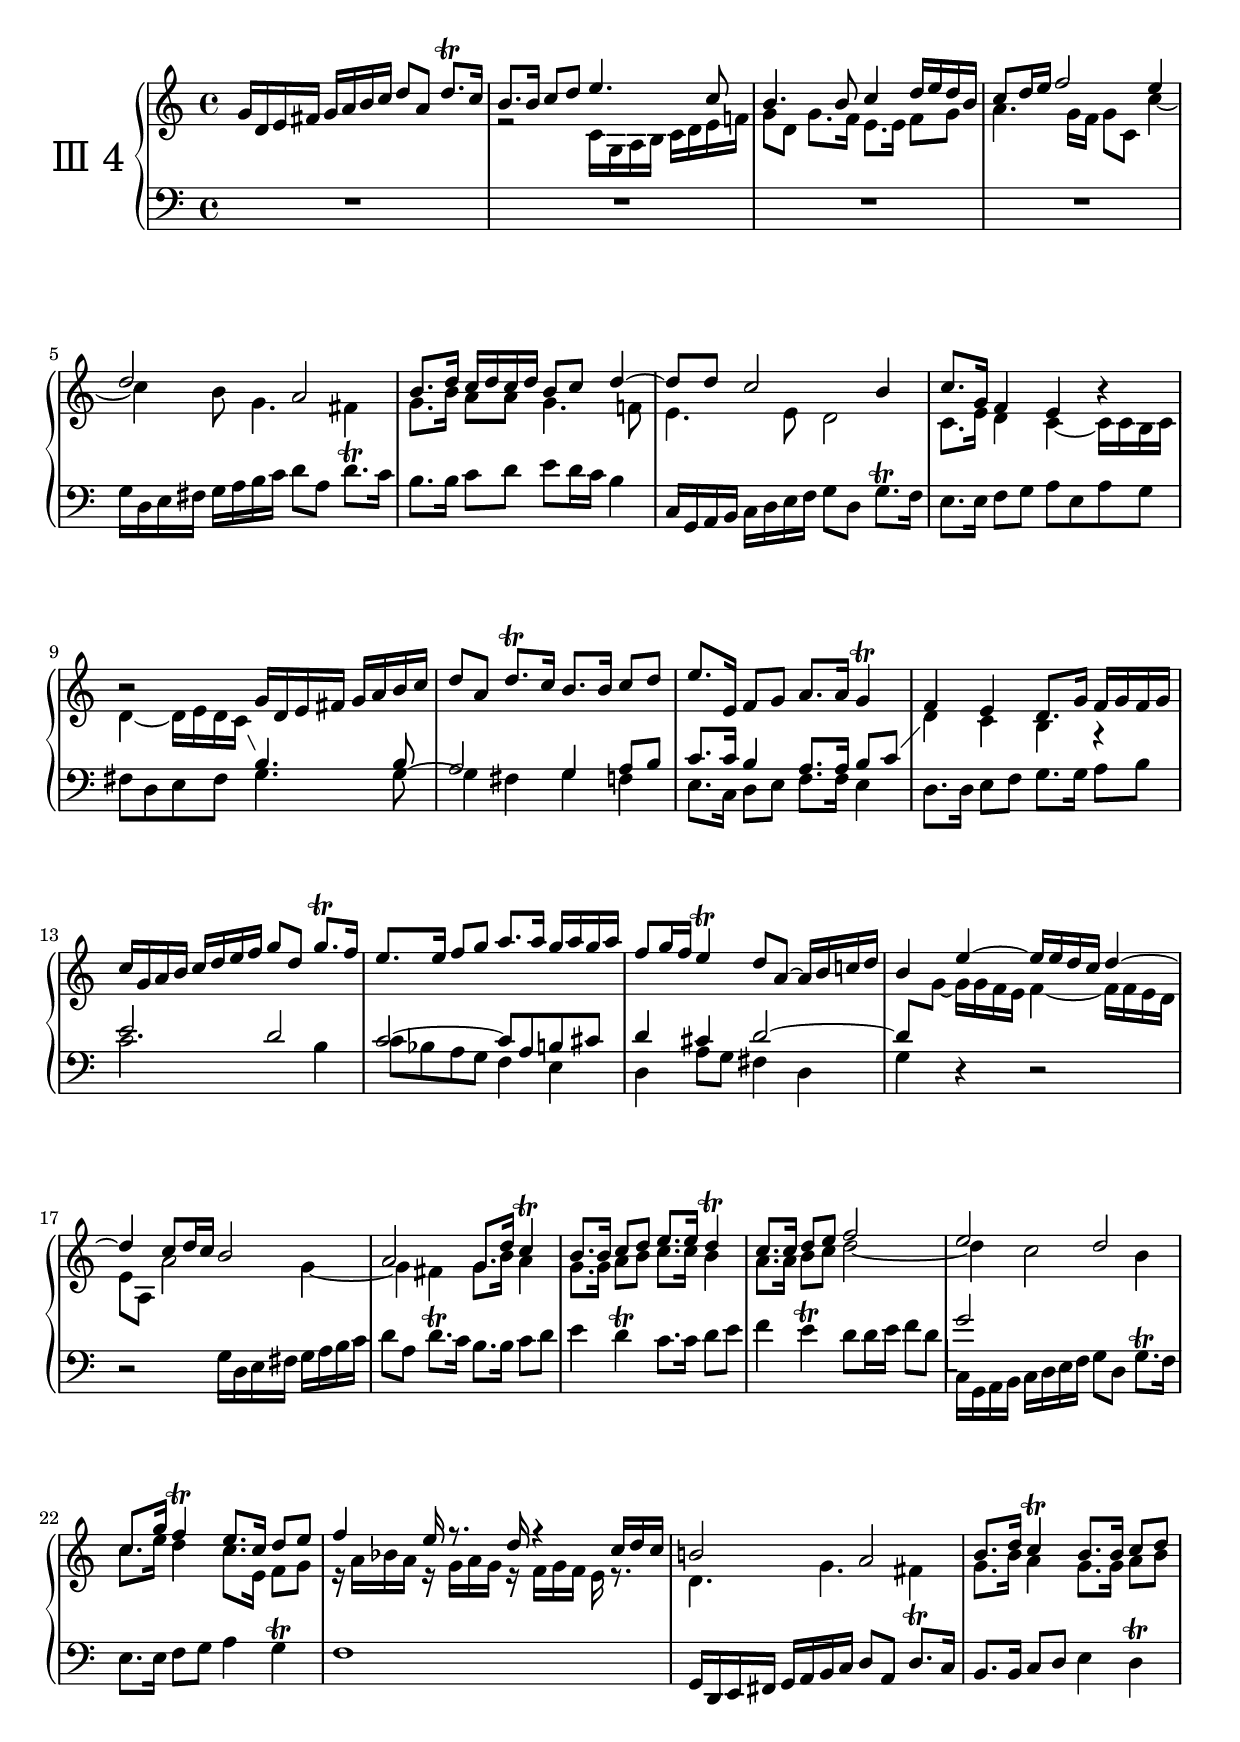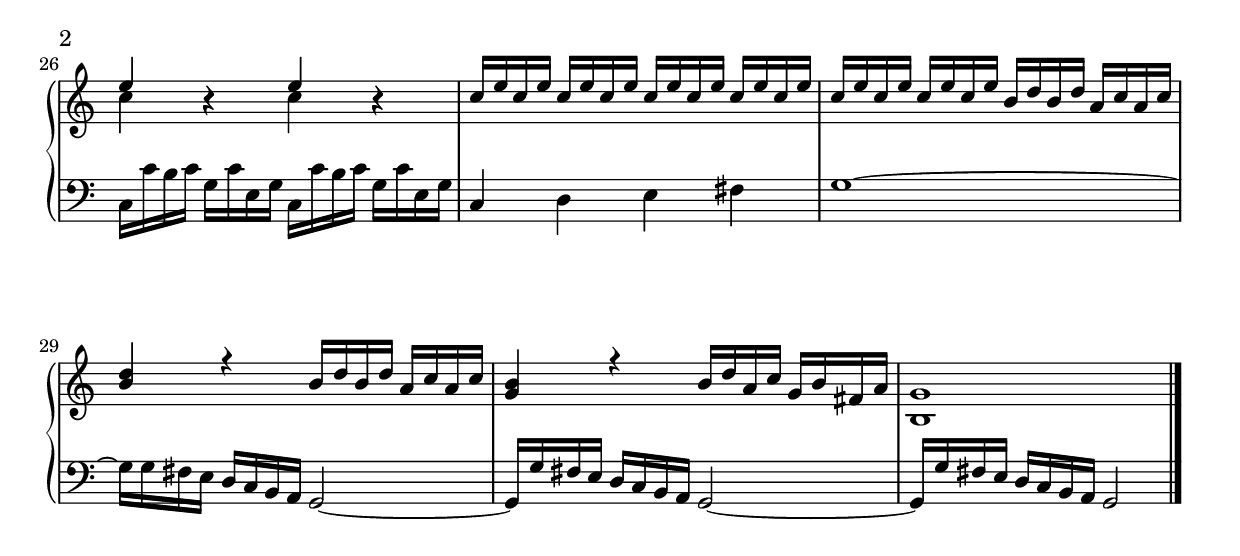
%#(set-global-staff-size 17)
rh = \markup { \postscript # "0.20 setlinewidth 0.1 -2.4 moveto -1 0 rlineto 0 3 rlineto stroke" }
lh = \markup { \postscript # "0.20 setlinewidth -0.5 0 moveto 0 4 rlineto 1.5 0 rlineto stroke" }


sopriv = \relative c''
{
	g16 d e fis g a b c d8 a d8.\trill c16 |
	b8. b16 c8 d e4. c8 |
	b4. b8 c4 d16 e d b |
	c8 d16 e f2 e4 |
	d2 a |
	b8. d16 c d c d b8 c d4 ~|
	d8 d c2 b4  |
	c8. g16 f4 e b'\rest |
	b2\rest g16 d e fis g a b c |
	d8 a d8.\trill c16 b8. b16 c8 d |
	e8. e,16 f8 g a8. a16 g4\trill |
	f4 e d8. g16 f g f g |
	c g a b c d e f g8 d g8.\trill f16 |
	e8. e16 f8 g a8. a16 g a g a |
	f8 g16 f e4\trill d8 a~ a16 b c d |
	b4 e~ e16 e d c d4 ~|
	d c8 d16 c b2 |
	a g8. d'16 c4\trill |
	b8. b16 c8 d e8. e16 d4\trill |
	c8. c16 d8 e f2 |
	e d |
	c8. g'16 f4\trill e8. c16 d8 e |
	f4 e16 r8. d16 r4 c16 d c |
	b2 a |
	b8. d16 c4\trill b8. b16 c8 d |
	e4 r e r |
	c16 e c e  c e c e c e c e c e c e |
	c16 e c e c e c e b d b d a c a c |
	<b d>4 r b16 d b d a c a c |
	<g b>4 r b16 d a c g b fis a |
	<g b,>1
	\bar "|."
}

altoiv = \relative c'
{
	s1 |
	r2 c16 g a b c d e f |
	g8 d g8. f16 e8. e16 f8 g |
	a4. g16 f g8 c, c'4 ~|
	c b8 g4. fis4 |
	g8. b16 a8 a g4. f8 |
	e4. e8 d2 |
	c8. e16 d4 c ~ c16 c b c |
	\showStaffSwitch
	d4 ~ d16 e d c \change Staff="down" \voiceOne b4. b8 |
	a2 g4 a8 b |
	c8. c16 b4 a8. a16 b8 c |
	\change Staff="up" \voiceTwo
	d4 c b r |
	\hideStaffSwitch
        \change Staff="down" \voiceOne
	e2 d |
	c ~ c8 a b cis |
	d4 cis d2 ~|
	d8 \change Staff="up" \voiceTwo g8 ~ g16 g f e f4 ~ f16 f e d |
	e8 a, a'2 g4 ~ |
	g fis g8. b16 a4 |
	g8. g16 a8 b c8. c16 b4 |
	a8. a16 b8 c d2 ~ |
	d4 c2 b4 |
	c8. e16 d4 c8. e,16 f8 g |
	r16 a bes a r g a g r f g f e r8. |
	d4. g fis4 |
	g8. b16 a4 g8. g16 a8 b |
	c4 r c r |
	s1 |
	s1 |
	s1 |
	s1 |
	s1 |
}

bassiv = \relative c'
{
	\clef bass
	R1 |
	R1 |
	R1 |
	R1 |
	g16 d e fis g a b c d8 a d8.\trill c16 |
	b8. b16 c8 d e d16 c b4 |
	c,16 g a b  c d e f  g8 d  g8.\trill f16 |
	e8. e16 f8 g a e a g |
	fis d e fis g4. g8 ~|
	g4 fis g f |
	e8. c16 d8 e f8. f16 e4 |
	d8. d16 e8 f g8. g16 a8 b |
	c2. b4 |
	c8 bes a g f4 e |
	d a'8 g fis4 d |
	g4 r4 r2 |
	r2 g16 d e fis g a b c |
	d8 a d8.\trill c16 b8. b16 c8 d |
	e4 d\trill c8. c16 d8 e |
	f4 e\trill d8 d16 e f8 d |
	<< { \voiceOne g2^\rh} \\ { \voiceTwo c,,16 g a b c d e f } >>
	g8 d g8.\trill f16 |
	e8. e16 f8 g a4 g\trill |
	f1 |
	g,16 d e fis g a b c d8 a d8.\trill c16 |
	b8. b16 c8 d e4 d\trill |
	c16 c' b c g c e, g c, c' b c g c e, g |
	c,4 d e fis |
	g1 ~|
	g16 g fis e d c b a g2 ~|
	g16 g'16 fis e d c b a g2 ~|
	g16 g' fis e d c b a g2 |

}

\include "merge.ly"
\score
{
	\new PianoStaff <<
		\accidentalStyle "piano"

		\set PianoStaff.instrumentName = # "Ⅲ 4"
		\new Staff ="up" << { \sopriv } \\ {\altoiv} >>
		\new Staff ="down" << { \bassiv } >>
	>>
	\layout 
	{
		\context { \PianoStaff \override InstrumentName #'font-size = #5  }
		\context { \Staff \consists #merge-rests-engraver }
		\context { \Staff \consists #merge-mmrests-engraver }
		\context 
		{
			\Score
			\override SpacingSpanner.common-shortest-duration = #(ly:make-moment 1/8)
		}
	}
	\midi {\tempo 4=100}
}